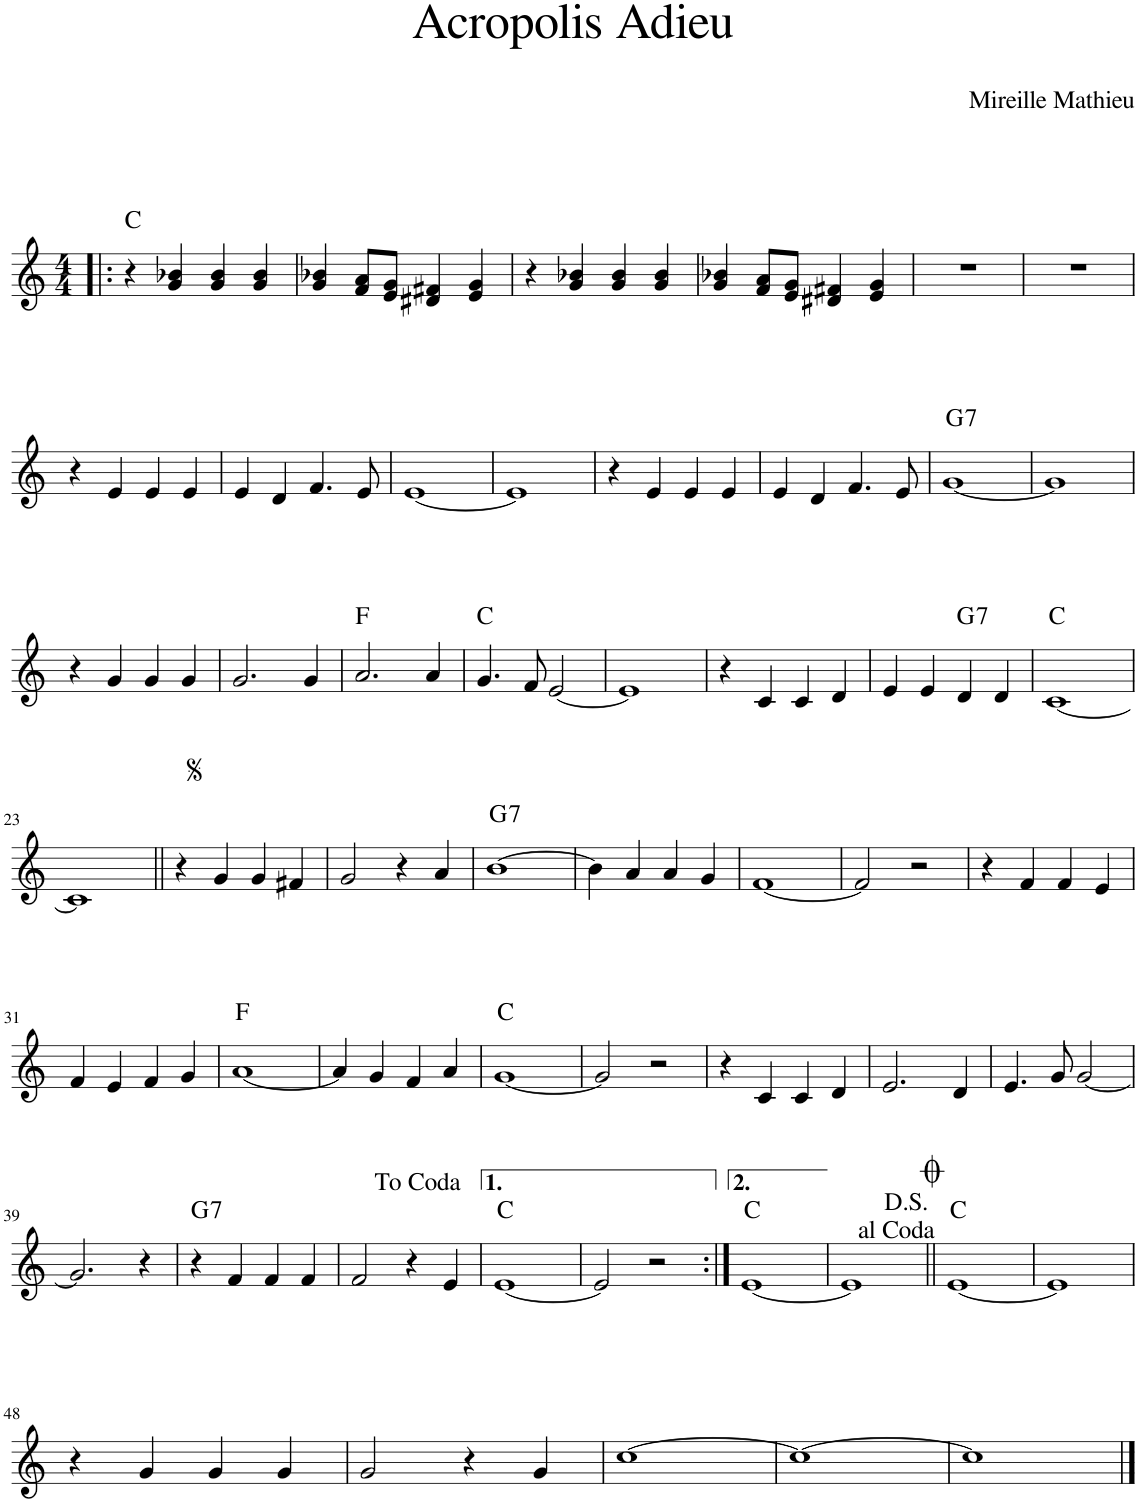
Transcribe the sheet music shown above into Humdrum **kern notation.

**kern	**harte
*part1	*part1
*staff1	*
*I"Piano	*
*I'Pno.	*
*clefG2	*
*k[]	*
*M4/4	*
=1!|:	=1!|:
4r	C:maj
4g/ 4b-X/	.
4g/ 4b-/	.
4g/ 4b-/	.
=2	=2
4g/ 4b-X/	.
8f/ 8a/L	.
8e/ 8g/J	.
4d#X/ 4f#X/	.
4e/ 4g/	.
=3	=3
4r	.
4g/ 4b-X/	.
4g/ 4b-/	.
4g/ 4b-/	.
=4	=4
4g/ 4b-X/	.
8f/ 8a/L	.
8e/ 8g/J	.
4d#X/ 4f#X/	.
4e/ 4g/	.
=5	=5
1r	.
=6	=6
1r	.
!!LO:LB:g=z
=7	=7
4r	.
4e/	.
4e/	.
4e/	.
=8	=8
4e/	.
4d/	.
4.f/	.
8e/	.
=9	=9
[1e	.
=10	=10
1e]	.
=11	=11
4r	.
4e/	.
4e/	.
4e/	.
=12	=12
4e/	.
4d/	.
4.f/	.
8e/	.
=13	=13
!	!LO:H:kt=7
[1g	G:7
=14	=14
1g]	.
!!LO:LB:g=z
=15	=15
4r	.
4g/	.
4g/	.
4g/	.
=16	=16
2.g/	.
4g/	.
=17	=17
2.a/	F:maj
4a/	.
=18	=18
4.g/	C:maj
8f/	.
[2e/	.
=19	=19
1e]	.
=20	=20
4r	.
4c/	.
4c/	.
4d/	.
=21	=21
4e/	.
4e/	.
!	!LO:H:kt=7
4d/	G:7
4d/	.
=22	=22
[1c	C:maj
!!LO:LB:g=z
=23	=23
1c]	.
=24||	=24||
4r	.
4g/	.
4g/	.
4f#X/	.
=25	=25
2g/	.
4r	.
4a/	.
=26	=26
!	!LO:H:kt=7
[1b	G:7
=27	=27
4b\]	.
4a/	.
4a/	.
4g/	.
=28	=28
[1f	.
=29	=29
2f/]	.
2r	.
=30	=30
4r	.
4f/	.
4f/	.
4e/	.
!!LO:LB:g=z
=31	=31
4f/	.
4e/	.
4f/	.
4g/	.
=32	=32
[1a	F:maj
=33	=33
4a/]	.
4g/	.
4f/	.
4a/	.
=34	=34
[1g	C:maj
=35	=35
2g/]	.
2r	.
=36	=36
4r	.
4c/	.
4c/	.
4d/	.
=37	=37
2.e/	.
4d/	.
=38	=38
4.e/	.
8g/	.
[2g/	.
!!LO:LB:g=z
=39	=39
2.g/]	.
4r	.
=40	=40
!	!LO:H:kt=7
4r	G:7
4f/	.
4f/	.
4f/	.
=41	=41
2f/	.
4r	.
4e/	.
=42	=42
[1e	C:maj
=43	=43
2e/]	.
2r	.
=44:|!	=44:|!
[1e	C:maj
=45	=45
1e]	.
!LO:TX:a:t=D.S.  \nal Coda	!
=46||	=46||
[1e	C:maj
=47	=47
1e]	.
!!LO:LB:g=z
=48	=48
4r	.
4g/	.
4g/	.
4g/	.
=49	=49
2g/	.
4r	.
4g/	.
=50	=50
[1cc	.
=51	=51
1cc_	.
=52	=52
1cc]	.
==	==
*-	*-
